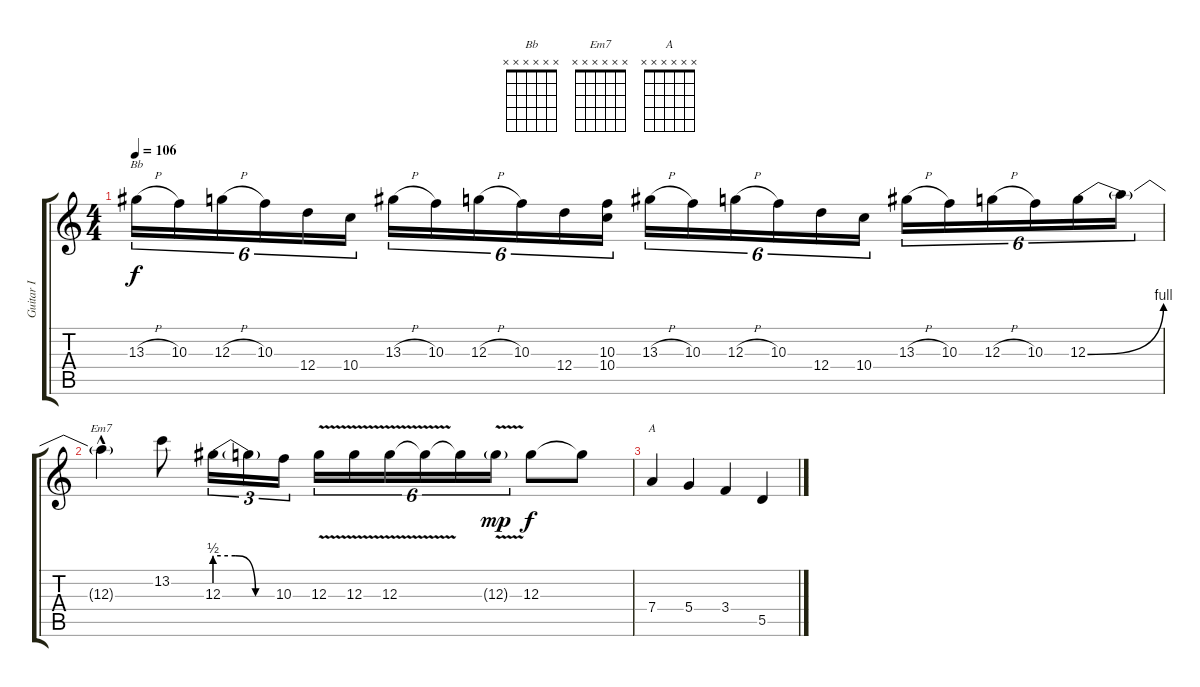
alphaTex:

\track ("Guitar I" "Guitar I") {instrument overdrivenguitar}
\staff {score tabs}
\tuning (E4 B3 G3 D3 A2 E2) {hide}
\chord ("Bb" x x x x x x)
\chord ("Em7" x x x x x x)
\chord ("A" x x x x x x)
\ts (4 4)
\tempo 106
\clef g2
\ks c
13.3{h}.16{tu (6 4) ch "Bb" dy f} 10.3.16{tu (6 4)} 12.3{h}.16{tu (6 4)} 10.3.16{tu (6 4)} 12.4.16{tu (6 4)} 10.4.16{tu (6 4)} 13.3{h}.16{tu (6 4)} 10.3.16{tu (6 4)} 12.3{h}.16{tu (6 4)} 10.3.16{tu (6 4)} 12.4.16{tu (6 4)} (10.3 10.4).16{tu (6 4)} 13.3{h}.16{tu (6 4)} 10.3.16{tu (6 4)} 12.3{h}.16{tu (6 4)} 10.3.16{tu (6 4)} 12.4.16{tu (6 4)} 10.4.16{tu (6 4)} 13.3{h}.16{tu (6 4)} 10.3.16{tu (6 4)} 12.3{h}.16{tu (6 4)} 10.3.16{tu (6 4)} 12.3{be (bend 0 0 60 4)}.16{tu (6 4)} 12.3{t}.16{tu (6 4)} |
12.3{hac t}.4{ch "Em7" volume 0} 13.2.8 12.3{be (custom 0 2 20 2 40 0 60 0)}.16{tu (3 2)} 12.3{t}.16{tu (3 2)} 10.3.16{tu (3 2)} 12.3{v}.16{tu (6 4)} 12.3{v}.16{tu (6 4)} 12.3{v}.16{tu (6 4)} 12.3{t}.16{tu (6 4)} 12.3{t}.16{tu (6 4)} 12.3{v g}.16{tu (6 4) dy mp} 12.3.8{dy f} 12.3{t}.8 |
7.4.4{ch "A"} 5.4.4 3.4.4 5.5.4
